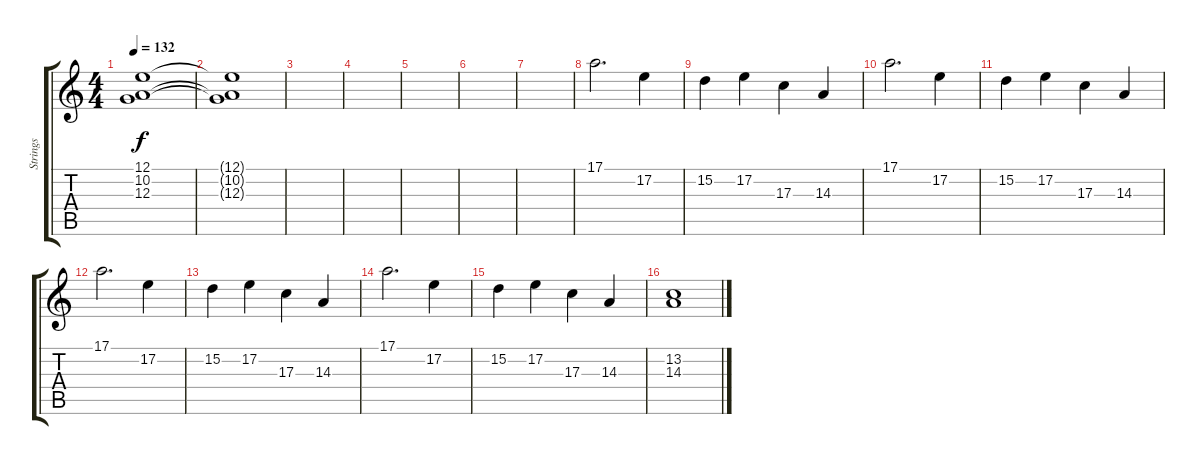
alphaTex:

\track ("Strings" "Strings") {instrument stringensemble1}
\staff {score tabs}
\tuning (E4 B3 G3 D3 A2 E2) {hide}
\ts (4 4)
\tempo 132
\clef g2
\ks c
(12.1{t} 10.2{t} 12.3{t}).1{dy f} |
(12.1{t} 10.2{t} 12.3{t}).1 |
|
|
|
|
|
17.1.2{d} 17.2.4 |
15.2.4 17.2.4 17.3.4 14.3.4 |
17.1.2{d} 17.2.4 |
15.2.4 17.2.4 17.3.4 14.3.4 |
17.1.2{d} 17.2.4 |
15.2.4 17.2.4 17.3.4 14.3.4 |
17.1.2{d} 17.2.4 |
15.2.4 17.2.4 17.3.4 14.3.4 |
(13.2 14.3).1
